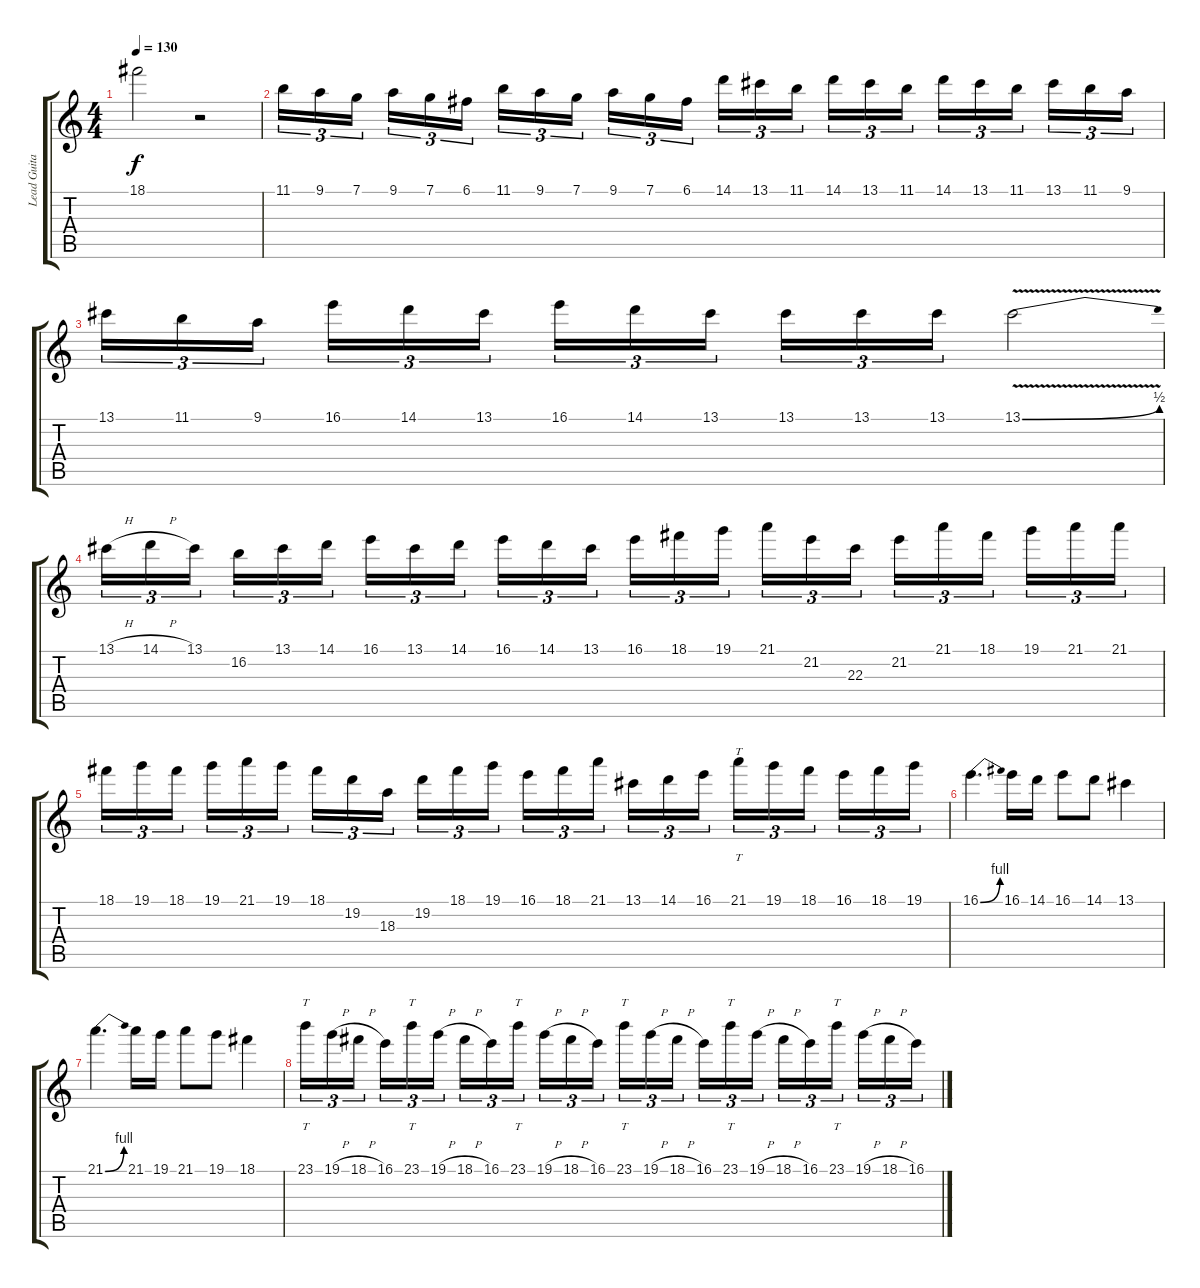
\track ("Lead Guitar" "Lead Guita") {instrument distortionguitar}
\staff {score tabs}
\tuning (C4 G3 Eb3 Bb2 F2 C2) {hide}
\ts (4 4)
\tempo 130
\clef g2
\ks c
18.1.2{dy f} r.2 |
11.1.16{tu (3 2)} 9.1.16{tu (3 2)} 7.1.16{tu (3 2)} 9.1.16{tu (3 2)} 7.1.16{tu (3 2)} 6.1.16{tu (3 2)} 11.1.16{tu (3 2)} 9.1.16{tu (3 2)} 7.1.16{tu (3 2)} 9.1.16{tu (3 2)} 7.1.16{tu (3 2)} 6.1.16{tu (3 2)} 14.1.16{tu (3 2)} 13.1.16{tu (3 2)} 11.1.16{tu (3 2)} 14.1.16{tu (3 2)} 13.1.16{tu (3 2)} 11.1.16{tu (3 2)} 14.1.16{tu (3 2)} 13.1.16{tu (3 2)} 11.1.16{tu (3 2)} 13.1.16{tu (3 2)} 11.1.16{tu (3 2)} 9.1.16{tu (3 2)} |
13.1.16{tu (3 2)} 11.1.16{tu (3 2)} 9.1.16{tu (3 2)} 16.1.16{tu (3 2)} 14.1.16{tu (3 2)} 13.1.16{tu (3 2)} 16.1.16{tu (3 2)} 14.1.16{tu (3 2)} 13.1.16{tu (3 2)} 13.1.16{tu (3 2)} 13.1.16{tu (3 2)} 13.1.16{tu (3 2)} 13.1{be (bend 0 0 60 2) v}.2 |
13.1{h}.16{tu (3 2)} 14.1{h}.16{tu (3 2)} 13.1.16{tu (3 2)} 16.2.16{tu (3 2)} 13.1.16{tu (3 2)} 14.1.16{tu (3 2)} 16.1.16{tu (3 2)} 13.1.16{tu (3 2)} 14.1.16{tu (3 2)} 16.1.16{tu (3 2)} 14.1.16{tu (3 2)} 13.1.16{tu (3 2)} 16.1.16{tu (3 2)} 18.1.16{tu (3 2)} 19.1.16{tu (3 2)} 21.1.16{tu (3 2)} 21.2.16{tu (3 2)} 22.3.16{tu (3 2)} 21.2.16{tu (3 2)} 21.1.16{tu (3 2)} 18.1.16{tu (3 2)} 19.1.16{tu (3 2)} 21.1.16{tu (3 2)} 21.1.16{tu (3 2)} |
18.1.16{tu (3 2)} 19.1.16{tu (3 2)} 18.1.16{tu (3 2)} 19.1.16{tu (3 2)} 21.1.16{tu (3 2)} 19.1.16{tu (3 2)} 18.1.16{tu (3 2)} 19.2.16{tu (3 2)} 18.3.16{tu (3 2)} 19.2.16{tu (3 2)} 18.1.16{tu (3 2)} 19.1.16{tu (3 2)} 16.1.16{tu (3 2)} 18.1.16{tu (3 2)} 21.1.16{tu (3 2)} 13.1.16{tu (3 2)} 14.1.16{tu (3 2)} 16.1.16{tu (3 2)} 21.1.16{tt tu (3 2)} 19.1.16{tu (3 2)} 18.1.16{tu (3 2)} 16.1.16{tu (3 2)} 18.1.16{tu (3 2)} 19.1.16{tu (3 2)} |
16.1{be (bend 0 0 60 4)}.4{d} 16.1.16 14.1.16 16.1.8 14.1.8 13.1.4 |
21.1{be (bend 0 0 60 4)}.4{d} 21.1.16 19.1.16 21.1.8 19.1.8 18.1.4 |
23.1.16{tt tu (3 2)} 19.1{h}.16{tu (3 2)} 18.1{h}.16{tu (3 2)} 16.1.16{tu (3 2)} 23.1.16{tt tu (3 2)} 19.1{h}.16{tu (3 2)} 18.1{h}.16{tu (3 2)} 16.1.16{tu (3 2)} 23.1.16{tt tu (3 2)} 19.1{h}.16{tu (3 2)} 18.1{h}.16{tu (3 2)} 16.1.16{tu (3 2)} 23.1.16{tt tu (3 2)} 19.1{h}.16{tu (3 2)} 18.1{h}.16{tu (3 2)} 16.1.16{tu (3 2)} 23.1.16{tt tu (3 2)} 19.1{h}.16{tu (3 2)} 18.1{h}.16{tu (3 2)} 16.1.16{tu (3 2)} 23.1.16{tt tu (3 2)} 19.1{h}.16{tu (3 2)} 18.1{h}.16{tu (3 2)} 16.1.16{tu (3 2)}
